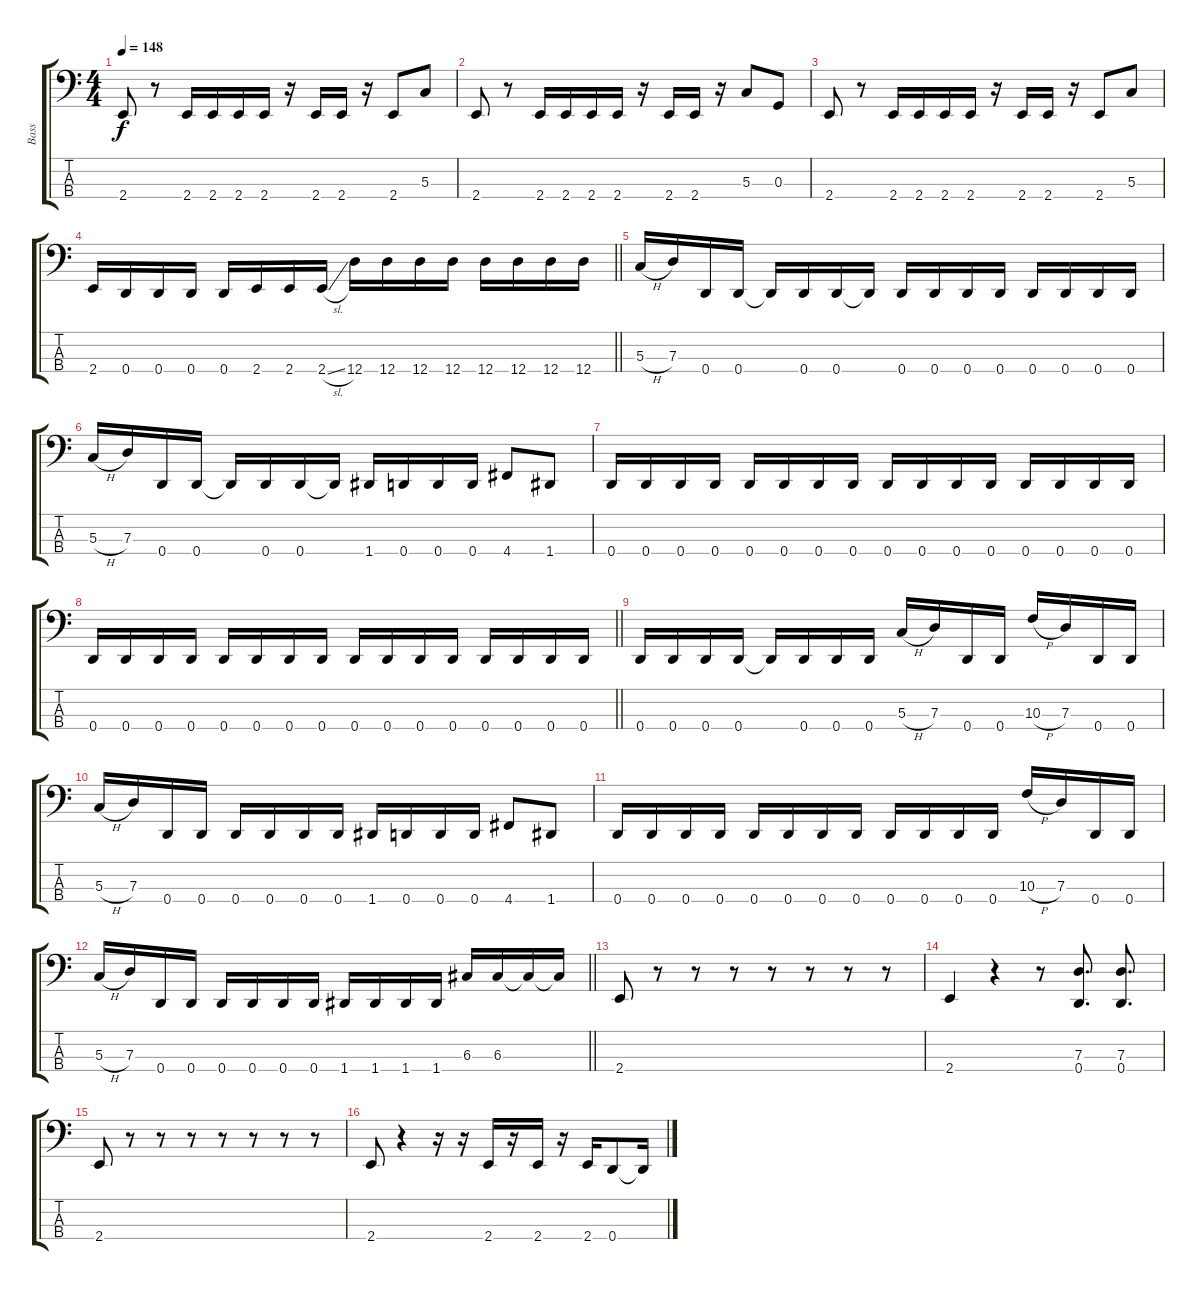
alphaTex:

\track ("Bass" "Bass") {instrument electricbasspick}
\staff {score tabs}
\tuning (F2 C2 G1 D1) {hide}
\ts (4 4)
\tempo 148
\clef f4
\ks c
2.4.8{dy f} r.8 2.4.16 2.4.16 2.4.16 2.4.16 r.16 2.4.16 2.4.16 r.16 2.4.8 5.3.8 |
2.4.8 r.8 2.4.16 2.4.16 2.4.16 2.4.16 r.16 2.4.16 2.4.16 r.16 5.3.8 0.3.8 |
2.4.8 r.8 2.4.16 2.4.16 2.4.16 2.4.16 r.16 2.4.16 2.4.16 r.16 2.4.8 5.3.8 |
\barLineRight lightlight
2.4.16 0.4.16 0.4.16 0.4.16 0.4.16 2.4.16 2.4.16 2.4{sl}.16 12.4.16 12.4.16 12.4.16 12.4.16 12.4.16 12.4.16 12.4.16 12.4.16 |
\section ("" "")
5.3{h}.16 7.3.16 0.4.16 0.4.16 0.4{t}.16 0.4.16 0.4.16 0.4{t}.16 0.4.16 0.4.16 0.4.16 0.4.16 0.4.16 0.4.16 0.4.16 0.4.16 |
5.3{h}.16 7.3.16 0.4.16 0.4.16 0.4{t}.16 0.4.16 0.4.16 0.4{t}.16 1.4.16 0.4.16 0.4.16 0.4.16 4.4.8 1.4.8 |
0.4.16 0.4.16 0.4.16 0.4.16 0.4.16 0.4.16 0.4.16 0.4.16 0.4.16 0.4.16 0.4.16 0.4.16 0.4.16 0.4.16 0.4.16 0.4.16 |
\barLineRight lightlight
0.4.16 0.4.16 0.4.16 0.4.16 0.4.16 0.4.16 0.4.16 0.4.16 0.4.16 0.4.16 0.4.16 0.4.16 0.4.16 0.4.16 0.4.16 0.4.16 |
0.4.16 0.4.16 0.4.16 0.4.16 0.4{t}.16 0.4.16 0.4.16 0.4.16 5.3{h}.16 7.3.16 0.4.16 0.4.16 10.3{h}.16 7.3.16 0.4.16 0.4.16 |
5.3{h}.16 7.3.16 0.4.16 0.4.16 0.4.16 0.4.16 0.4.16 0.4.16 1.4.16 0.4.16 0.4.16 0.4.16 4.4.8 1.4.8 |
0.4.16 0.4.16 0.4.16 0.4.16 0.4.16 0.4.16 0.4.16 0.4.16 0.4.16 0.4.16 0.4.16 0.4.16 10.3{h}.16 7.3.16 0.4.16 0.4.16 |
\barLineRight lightlight
5.3{h}.16 7.3.16 0.4.16 0.4.16 0.4.16 0.4.16 0.4.16 0.4.16 1.4.16 1.4.16 1.4.16 1.4.16 6.3.16 6.3.16 6.3{t}.16 6.3{t}.16 |
\section ("" "")
2.4.8 r.8 r.8 r.8 r.8 r.8 r.8 r.8 |
2.4.4 r.4 r.8 (7.3 0.4).8{d} (7.3 0.4).8{d} |
2.4.8 r.8 r.8 r.8 r.8 r.8 r.8 r.8 |
2.4.8 r.4 r.16 r.16 2.4.16 r.16 2.4.16 r.16 2.4.16 0.4.8 0.4{t}.16
